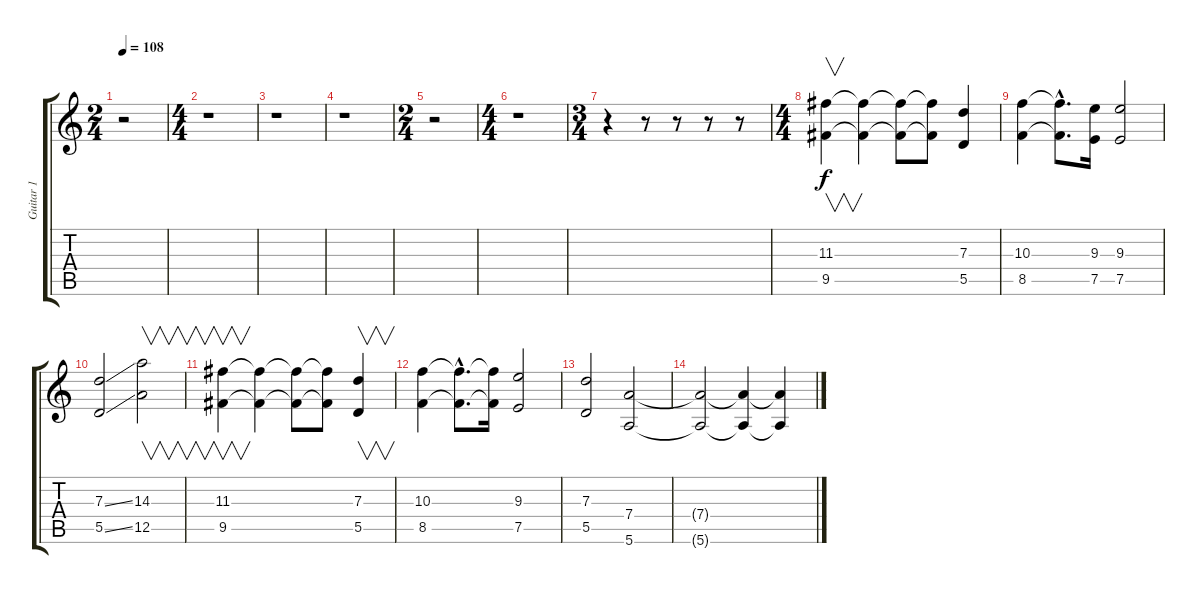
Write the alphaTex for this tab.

\track ("Guitar 1" "Guitar 1") {instrument distortionguitar}
\staff {score tabs}
\tuning (E4 B3 G3 D3 A2 E2) {hide}
\ts (2 4)
\tempo 108
\clef g2
\ks c
r.2{dy f} |
\ts (4 4)
r.1 |
r.1 |
r.1 |
\ts (2 4)
r.2 |
\ts (4 4)
r.1 |
\ts (3 4)
r.4 r.8 r.8 r.8 r.8 |
\ts (4 4)
(11.3 9.5).4{v} (11.3{t} 9.5{t}).4 (11.3{t} 9.5{t}).8 (11.3{t} 9.5{t}).8 (7.3 5.5).4 |
(10.3 8.5).4 (10.3{hac t} 8.5{hac t}).8{d} (9.3 7.5).16 (9.3 7.5).2 |
(7.3{ss} 5.5{ss}).2 (14.3 12.5).2{v} |
(11.3 9.5).4{v} (11.3{t} 9.5{t}).4 (11.3{t} 9.5{t}).8 (11.3{t} 9.5{t}).8 (7.3 5.5).4{v} |
(10.3 8.5).4 (10.3{hac t} 8.5{hac t}).8{d} (10.3{t} 8.5{t}).16 (9.3 7.5).2 |
(7.3 5.5).2 (7.4 5.6).2 |
(7.4{t} 5.6{t}).2 (7.4{t} 5.6{t}).4 (7.4{t} 5.6{t}).4
